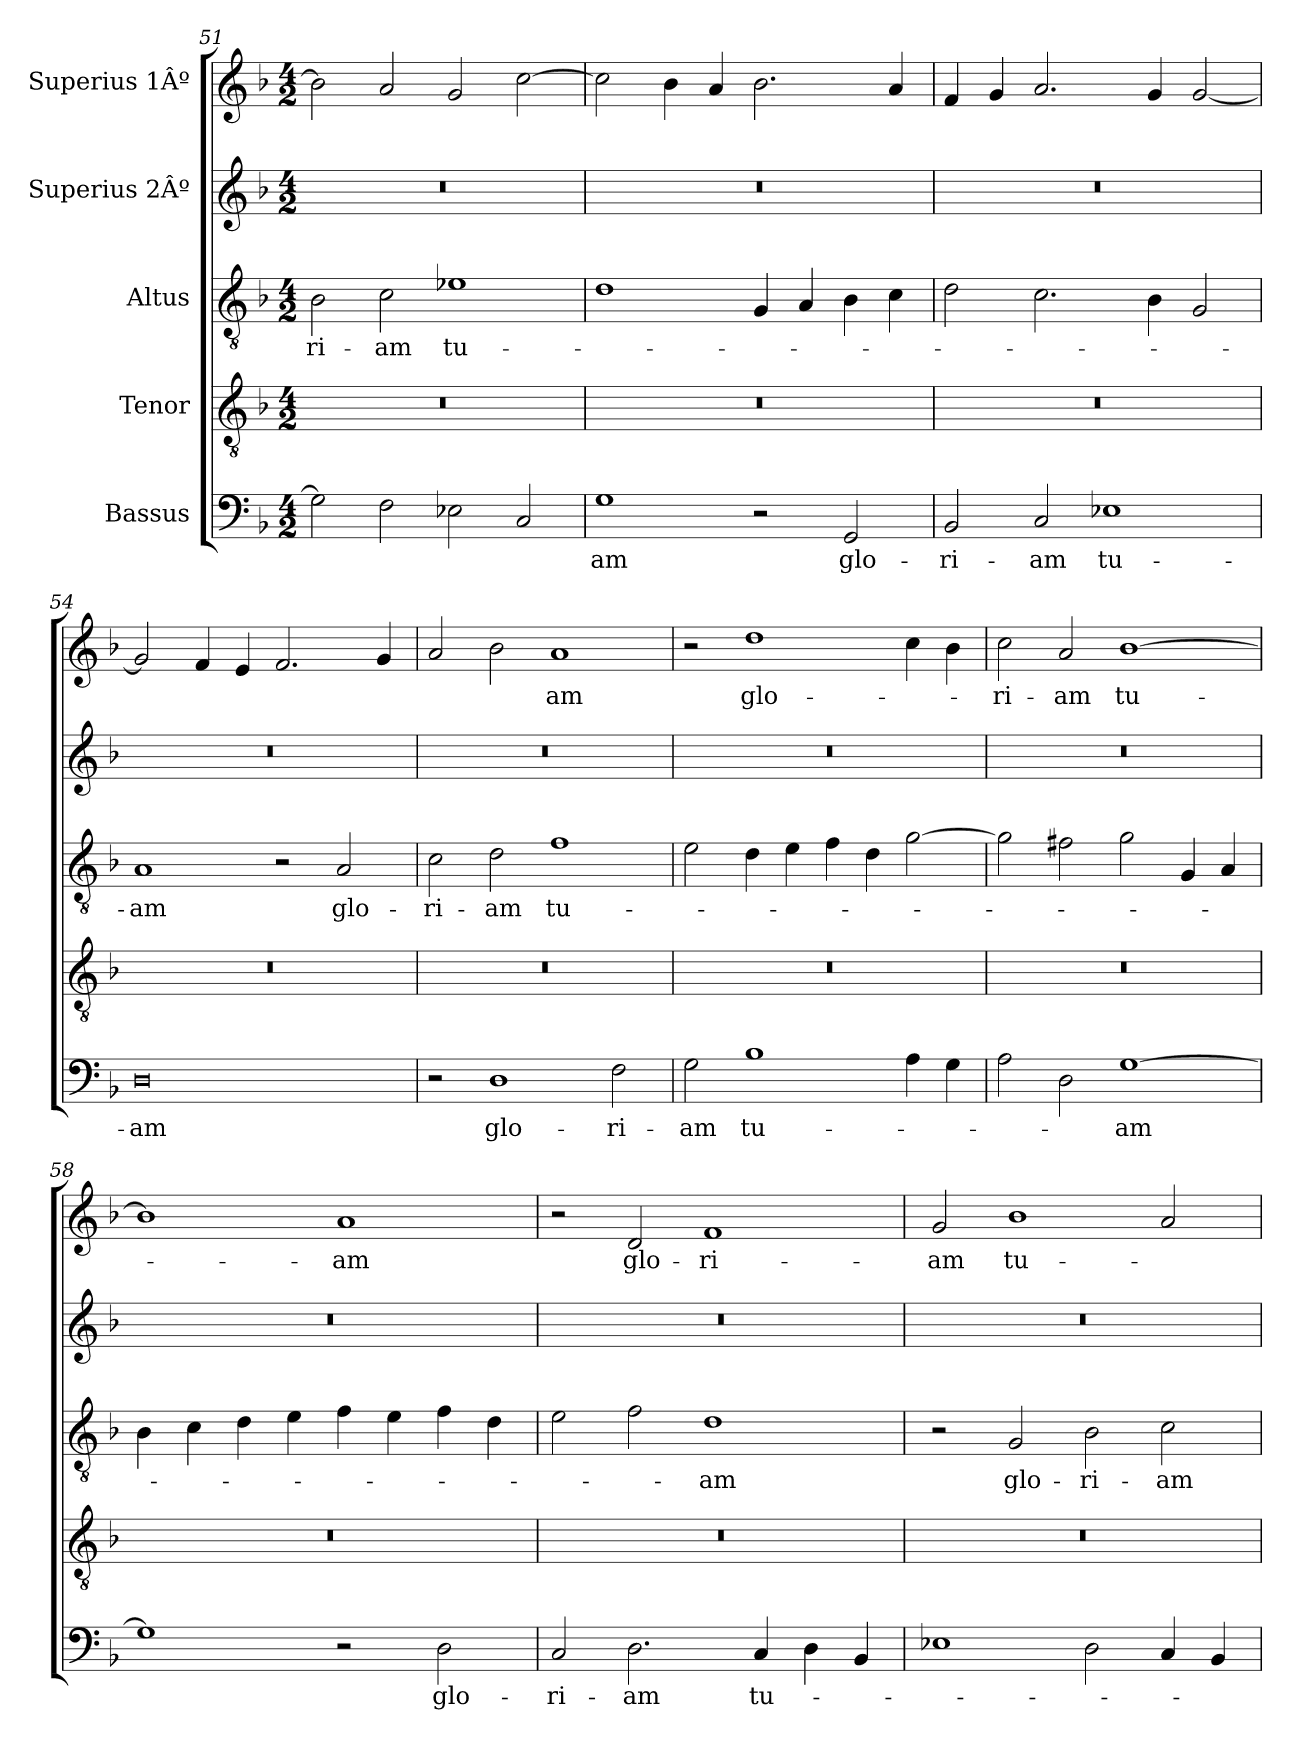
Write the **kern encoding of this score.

**kern	**text	**kern	**kern	**text	**kern	**kern	**text
*part5	*part5	*part4	*part3	*part3	*part2	*part1	*part1
*staff5	*staff5	*staff4	*staff3	*staff3	*staff2	*staff1	*staff1
*I"Bassus	*	*I"Tenor	*I"Altus	*	*I"Superius 2Âº	*I"Superius 1Âº	*
*clefF4	*	*clefGv2	*clefGv2	*	*clefG2	*clefG2	*
*k[b-]	*	*k[b-]	*k[b-]	*	*k[b-]	*k[b-]	*
*M4/2	*	*M4/2	*M4/2	*	*M4/2	*M4/2	*
=51	=51	=51	=51	=51	=51	=51	=51
2G\]	.	0r	2B-\	-ri-	0r	2b-\]	.
2F\	.	.	2c\	-am	.	2a/	.
2E-X\	.	.	1e-X\	tu-	.	2g/	.
2C/	.	.	.	.	.	[2cc\	.
=52	=52	=52	=52	=52	=52	=52	=52
1G\	-am	0r	1d\	.	0r	2cc\]	.
.	.	.	.	.	.	4b-\	.
.	.	.	.	.	.	4a/	.
2r	.	.	4G/	.	.	2.b-\	.
.	.	.	4A/	.	.	.	.
2GG/	glo-	.	4B-\	.	.	.	.
.	.	.	4c\	.	.	4a/	.
=53	=53	=53	=53	=53	=53	=53	=53
2BB-/	-ri-	0r	2d\	.	0r	4f/	.
.	.	.	.	.	.	4g/	.
2C/	-am	.	2.c\	.	.	2.a/	.
1E-X\	tu-	.	.	.	.	.	.
.	.	.	4B-\	.	.	4g/	.
.	.	.	2G/	.	.	[2g/	.
=54	=54	=54	=54	=54	=54	=54	=54
0D\	-am	0r	1A/	-am	0r	2g/]	.
.	.	.	.	.	.	4f/	.
.	.	.	.	.	.	4e/	.
.	.	.	2r	.	.	2.f/	.
.	.	.	2A/	glo-	.	.	.
.	.	.	.	.	.	4g/	.
=55	=55	=55	=55	=55	=55	=55	=55
2r	.	0r	2c\	-ri-	0r	2a/	.
1D\	glo-	.	2d\	-am	.	2b-\	.
.	.	.	1f\	tu-	.	1a/	-am
2F\	-ri-	.	.	.	.	.	.
=56	=56	=56	=56	=56	=56	=56	=56
2G\	-am	0r	2e\	.	0r	2r	.
1B-\	tu-	.	4d\	.	.	1dd\	glo-
.	.	.	4e\	.	.	.	.
.	.	.	4f\	.	.	.	.
.	.	.	4d\	.	.	.	.
4A\	.	.	[2g\	.	.	4cc\	.
4G\	.	.	.	.	.	4b-\	.
=57	=57	=57	=57	=57	=57	=57	=57
2A\	.	0r	2g\]	.	0r	2cc\	-ri-
2D\	.	.	2f#X\	.	.	2a/	-am
[1G\	-am	.	2g\	.	.	[1b-\	tu-
.	.	.	4G/	.	.	.	.
.	.	.	4A/	.	.	.	.
=58	=58	=58	=58	=58	=58	=58	=58
1G\]	.	0r	4B-\	.	0r	1b-\]	.
.	.	.	4c\	.	.	.	.
.	.	.	4d\	.	.	.	.
.	.	.	4e\	.	.	.	.
2r	.	.	4f\	.	.	1a/	-am
.	.	.	4e\	.	.	.	.
2D\	glo-	.	4f\	.	.	.	.
.	.	.	4d\	.	.	.	.
=59	=59	=59	=59	=59	=59	=59	=59
2C/	-ri-	0r	2e\	.	0r	2r	.
2.D\	-am	.	2f\	.	.	2d/	glo-
.	.	.	1d\	-am	.	1f/	-ri-
4C/	tu-	.	.	.	.	.	.
4D\	.	.	.	.	.	.	.
4BB-/	.	.	.	.	.	.	.
=60	=60	=60	=60	=60	=60	=60	=60
1E-X\	.	0r	2r	.	0r	2g/	-am
.	.	.	2G/	glo-	.	1b-\	tu-
2D\	.	.	2B-\	-ri-	.	.	.
4C/	.	.	2c\	-am	.	2a/	.
4BB-/	.	.	.	.	.	.	.
=	=	=	=	=	=	=	=
*-	*-	*-	*-	*-	*-	*-	*-
